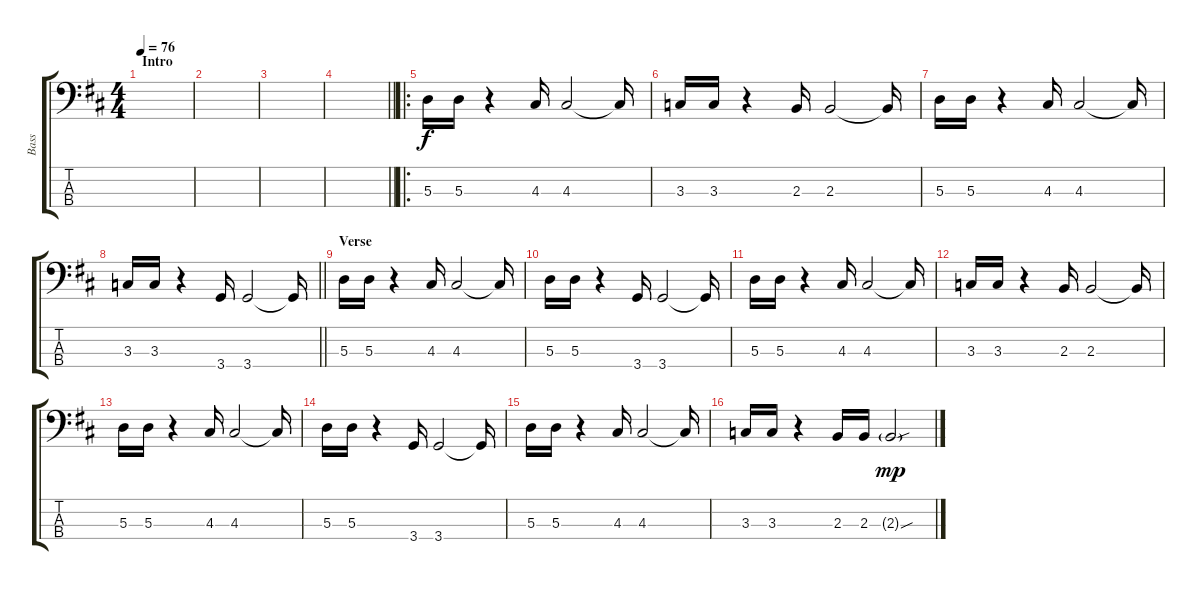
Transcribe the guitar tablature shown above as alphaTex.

\track ("Bass" "Bass") {instrument electricbassfinger}
\staff {score tabs}
\tuning (G2 D2 A1 E1) {hide}
\ts (4 4)
\section ("" "Intro")
\tempo 76
\clef f4
\ks d
|
|
|
\barLineRight lightlight
|
\ro
5.3.16 5.3.16 r.4 4.3.16 4.3.2 4.3{t}.16 |
3.3.16 3.3.16 r.4 2.3.16 2.3.2 2.3{t}.16 |
5.3.16 5.3.16 r.4 4.3.16 4.3.2 4.3{t}.16 |
\barLineRight lightlight
3.3.16 3.3.16 r.4 3.4.16 3.4.2 3.4{t}.16 |
\section ("" "Verse")
5.3.16 5.3.16 r.4 4.3.16 4.3.2 4.3{t}.16 |
5.3.16 5.3.16 r.4 3.4.16 3.4.2 3.4{t}.16 |
5.3.16 5.3.16 r.4 4.3.16 4.3.2 4.3{t}.16 |
3.3.16 3.3.16 r.4 2.3.16 2.3.2 2.3{t}.16 |
5.3.16 5.3.16 r.4 4.3.16 4.3.2 4.3{t}.16 |
5.3.16 5.3.16 r.4 3.4.16 3.4.2 3.4{t}.16 |
5.3.16 5.3.16 r.4 4.3.16 4.3.2 4.3{t}.16 |
3.3.16 3.3.16 r.4 2.3.16 2.3.16 2.3{sou g}.2{dy mp}
